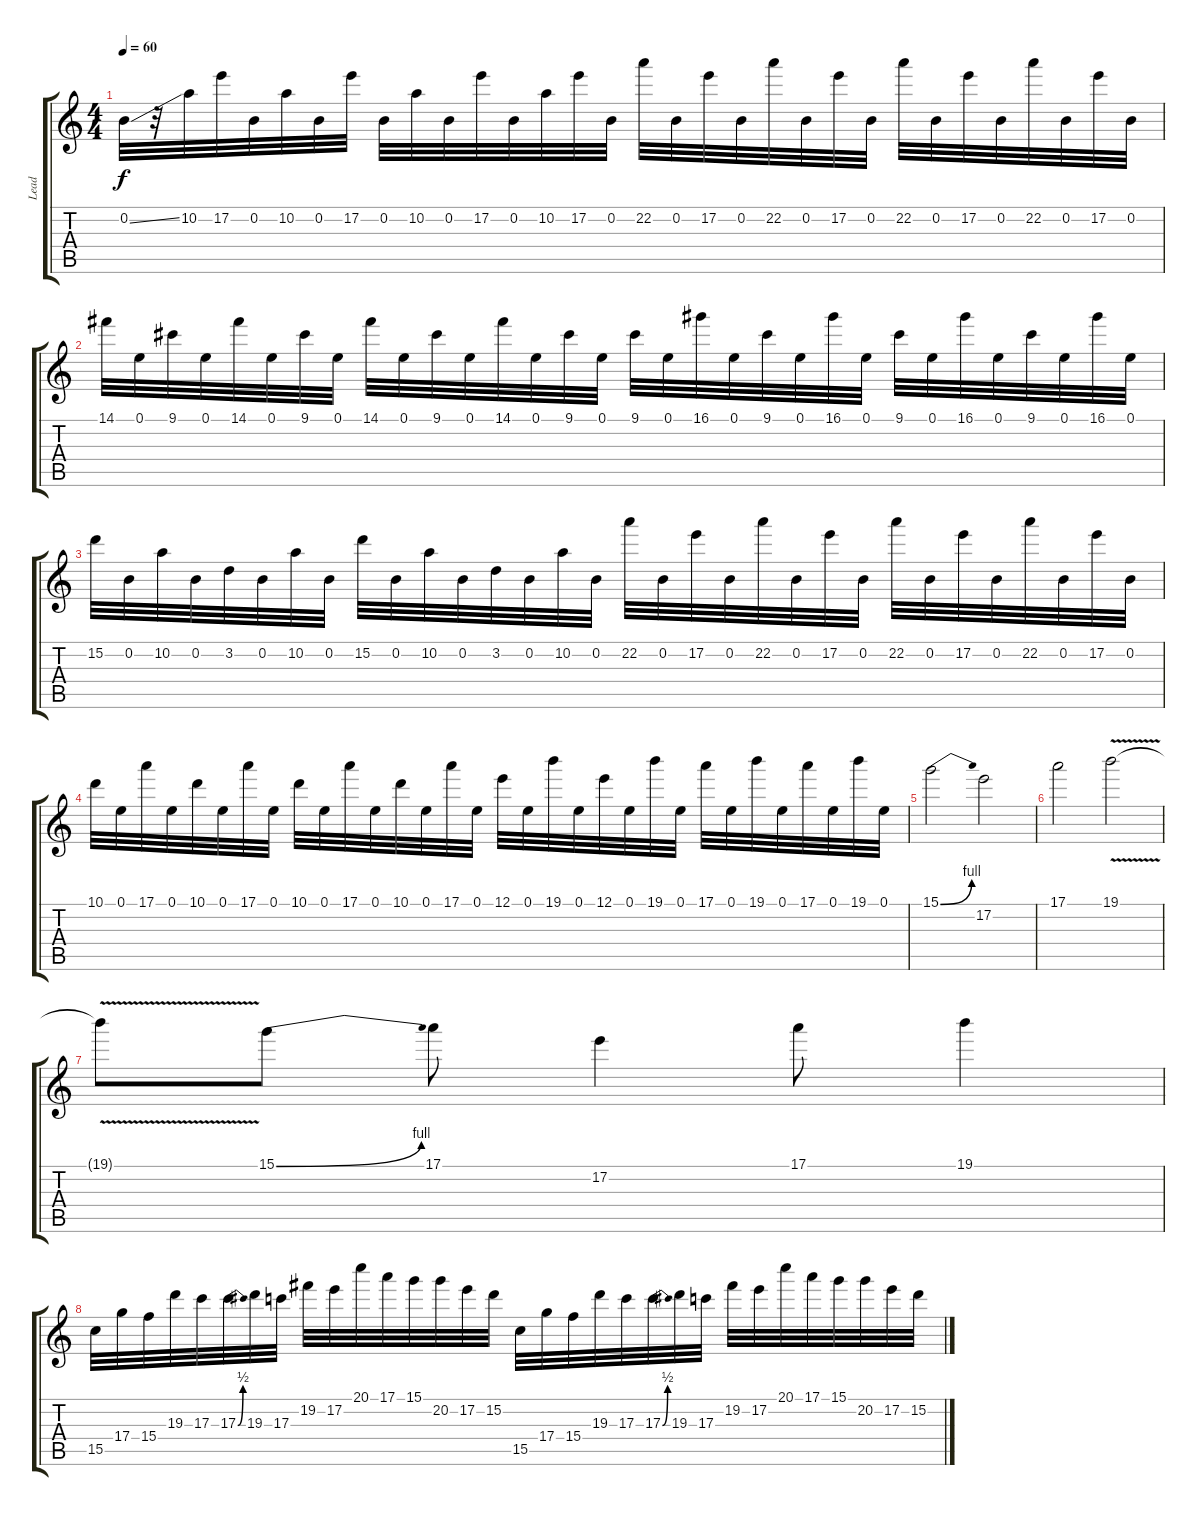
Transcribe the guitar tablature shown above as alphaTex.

\track ("Lead" "Lead") {instrument overdrivenguitar}
\staff {score tabs}
\tuning (E4 B3 G3 D3 A2 E2) {hide}
\ts (4 4)
\tempo 60
\clef g2
\ks c
0.2{ss}.32{dy f} r.32 10.2.32 17.2.32 0.2.32 10.2.32 0.2.32 17.2.32 0.2.32 10.2.32 0.2.32 17.2.32 0.2.32 10.2.32 17.2.32 0.2.32 22.2.32 0.2.32 17.2.32 0.2.32 22.2.32 0.2.32 17.2.32 0.2.32 22.2.32 0.2.32 17.2.32 0.2.32 22.2.32 0.2.32 17.2.32 0.2.32 |
14.1.32 0.1.32 9.1.32 0.1.32 14.1.32 0.1.32 9.1.32 0.1.32 14.1.32 0.1.32 9.1.32 0.1.32 14.1.32 0.1.32 9.1.32 0.1.32 9.1.32 0.1.32 16.1.32 0.1.32 9.1.32 0.1.32 16.1.32 0.1.32 9.1.32 0.1.32 16.1.32 0.1.32 9.1.32 0.1.32 16.1.32 0.1.32 |
15.2.32 0.2.32 10.2.32 0.2.32 3.2.32 0.2.32 10.2.32 0.2.32 15.2.32 0.2.32 10.2.32 0.2.32 3.2.32 0.2.32 10.2.32 0.2.32 22.2.32 0.2.32 17.2.32 0.2.32 22.2.32 0.2.32 17.2.32 0.2.32 22.2.32 0.2.32 17.2.32 0.2.32 22.2.32 0.2.32 17.2.32 0.2.32 |
10.1.32 0.1.32 17.1.32 0.1.32 10.1.32 0.1.32 17.1.32 0.1.32 10.1.32 0.1.32 17.1.32 0.1.32 10.1.32 0.1.32 17.1.32 0.1.32 12.1.32 0.1.32 19.1.32 0.1.32 12.1.32 0.1.32 19.1.32 0.1.32 17.1.32 0.1.32 19.1.32 0.1.32 17.1.32 0.1.32 19.1.32 0.1.32 |
15.1{be (bend 0 0 60 4)}.2 17.2.2 |
17.1.2 19.1{v}.2 |
19.1{t}.8 15.1{be (bend 0 0 60 4)}.8 17.1.8 17.2.4 17.1.8 19.1.4 |
15.5.32 17.4.32 15.4.32 19.3.32 17.3.32 17.3{be (bend 0 0 60 2)}.32 19.3.32 17.3.32 19.2.32 17.2.32 20.1.32 17.1.32 15.1.32 20.2.32 17.2.32 15.2.32 15.5.32 17.4.32 15.4.32 19.3.32 17.3.32 17.3{be (bend 0 0 60 2)}.32 19.3.32 17.3.32 19.2.32 17.2.32 20.1.32 17.1.32 15.1.32 20.2.32 17.2.32 15.2.32
